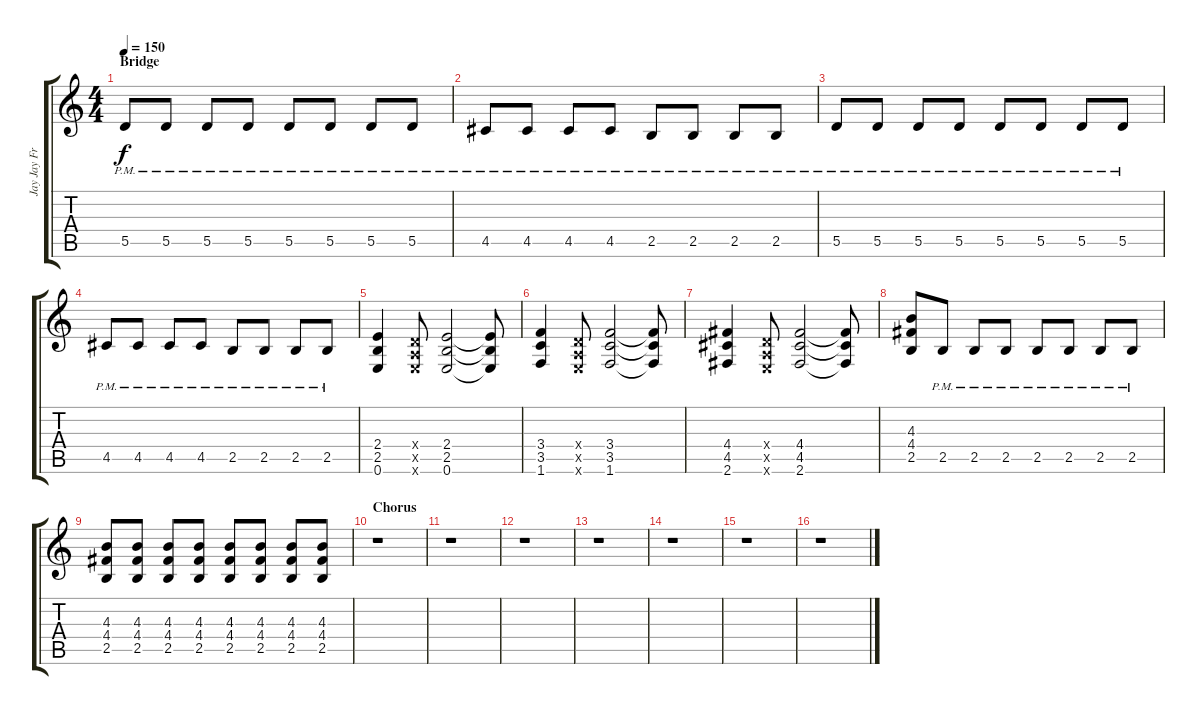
\track ("Jay Jay French - Lead/Rhythm" "Jay Jay Fr") {instrument distortionguitar}
\staff {score tabs}
\tuning (E4 B3 G3 D3 A2 E2) {hide}
\ts (4 4)
\section ("" "Bridge")
\tempo 150
\clef g2
\ks c
5.5{pm}.8{dy f} 5.5{pm}.8 5.5{pm}.8 5.5{pm}.8 5.5{pm}.8 5.5{pm}.8 5.5{pm}.8 5.5{pm}.8 |
4.5{pm}.8 4.5{pm}.8 4.5{pm}.8 4.5{pm}.8 2.5{pm}.8 2.5{pm}.8 2.5{pm}.8 2.5{pm}.8 |
5.5{pm}.8 5.5{pm}.8 5.5{pm}.8 5.5{pm}.8 5.5{pm}.8 5.5{pm}.8 5.5{pm}.8 5.5{pm}.8 |
4.5{pm}.8 4.5{pm}.8 4.5{pm}.8 4.5{pm}.8 2.5{pm}.8 2.5{pm}.8 2.5{pm}.8 2.5{pm}.8 |
(2.4 2.5 0.6).4 (0.4{x} 0.5{x} 0.6{x}).8 (2.4 2.5 0.6).2 (2.4{t} 2.5{t} 0.6{t}).8 |
(3.4 3.5 1.6).4 (0.4{x} 0.5{x} 0.6{x}).8 (3.4 3.5 1.6).2 (3.4{t} 3.5{t} 1.6{t}).8 |
(4.4 4.5 2.6).4 (0.4{x} 0.5{x} 0.6{x}).8 (4.4 4.5 2.6).2 (4.4{t} 4.5{t} 2.6{t}).8 |
(4.3 4.4 2.5).8 2.5{pm}.8 2.5{pm}.8 2.5{pm}.8 2.5{pm}.8 2.5{pm}.8 2.5{pm}.8 2.5{pm}.8 |
(4.3 4.4 2.5).8 (4.3 4.4 2.5).8 (4.3 4.4 2.5).8 (4.3 4.4 2.5).8 (4.3 4.4 2.5).8 (4.3 4.4 2.5).8 (4.3 4.4 2.5).8 (4.3 4.4 2.5).8 |
\section ("" "Chorus")
r.1 |
r.1 |
r.1 |
r.1 |
r.1 |
r.1 |
r.1
